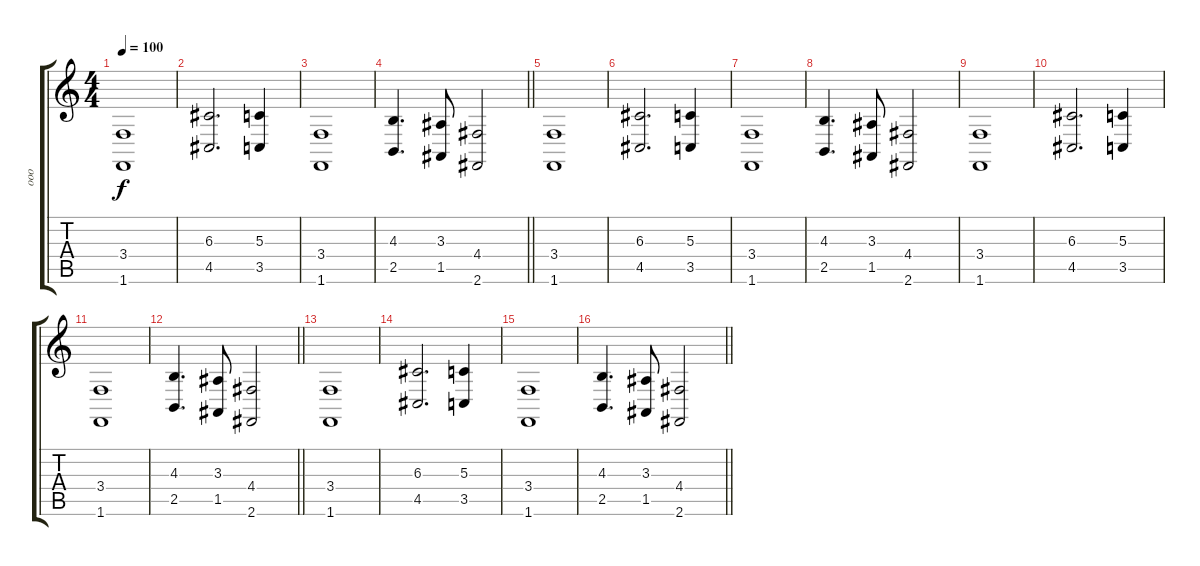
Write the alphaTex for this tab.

\track ("ooo" "ooo") {instrument voiceoohs}
\staff {score tabs}
\tuning (E4 B3 G3 D3 A2 E2) {hide}
\ts (4 4)
\tempo 100
\clef g2
\ks c
(3.4 1.6).1{dy f} |
(6.3 4.5).2{d} (5.3 3.5).4 |
(3.4 1.6).1 |
\barLineRight lightlight
(4.3 2.5).4{d} (3.3 1.5).8 (4.4 2.6).2 |
(3.4 1.6).1 |
(6.3 4.5).2{d} (5.3 3.5).4 |
(3.4 1.6).1 |
(4.3 2.5).4{d} (3.3 1.5).8 (4.4 2.6).2 |
(3.4 1.6).1 |
(6.3 4.5).2{d} (5.3 3.5).4 |
(3.4 1.6).1 |
\barLineRight lightlight
(4.3 2.5).4{d} (3.3 1.5).8 (4.4 2.6).2 |
(3.4 1.6).1 |
(6.3 4.5).2{d} (5.3 3.5).4 |
(3.4 1.6).1 |
\barLineRight lightlight
(4.3 2.5).4{d} (3.3 1.5).8 (4.4 2.6).2
